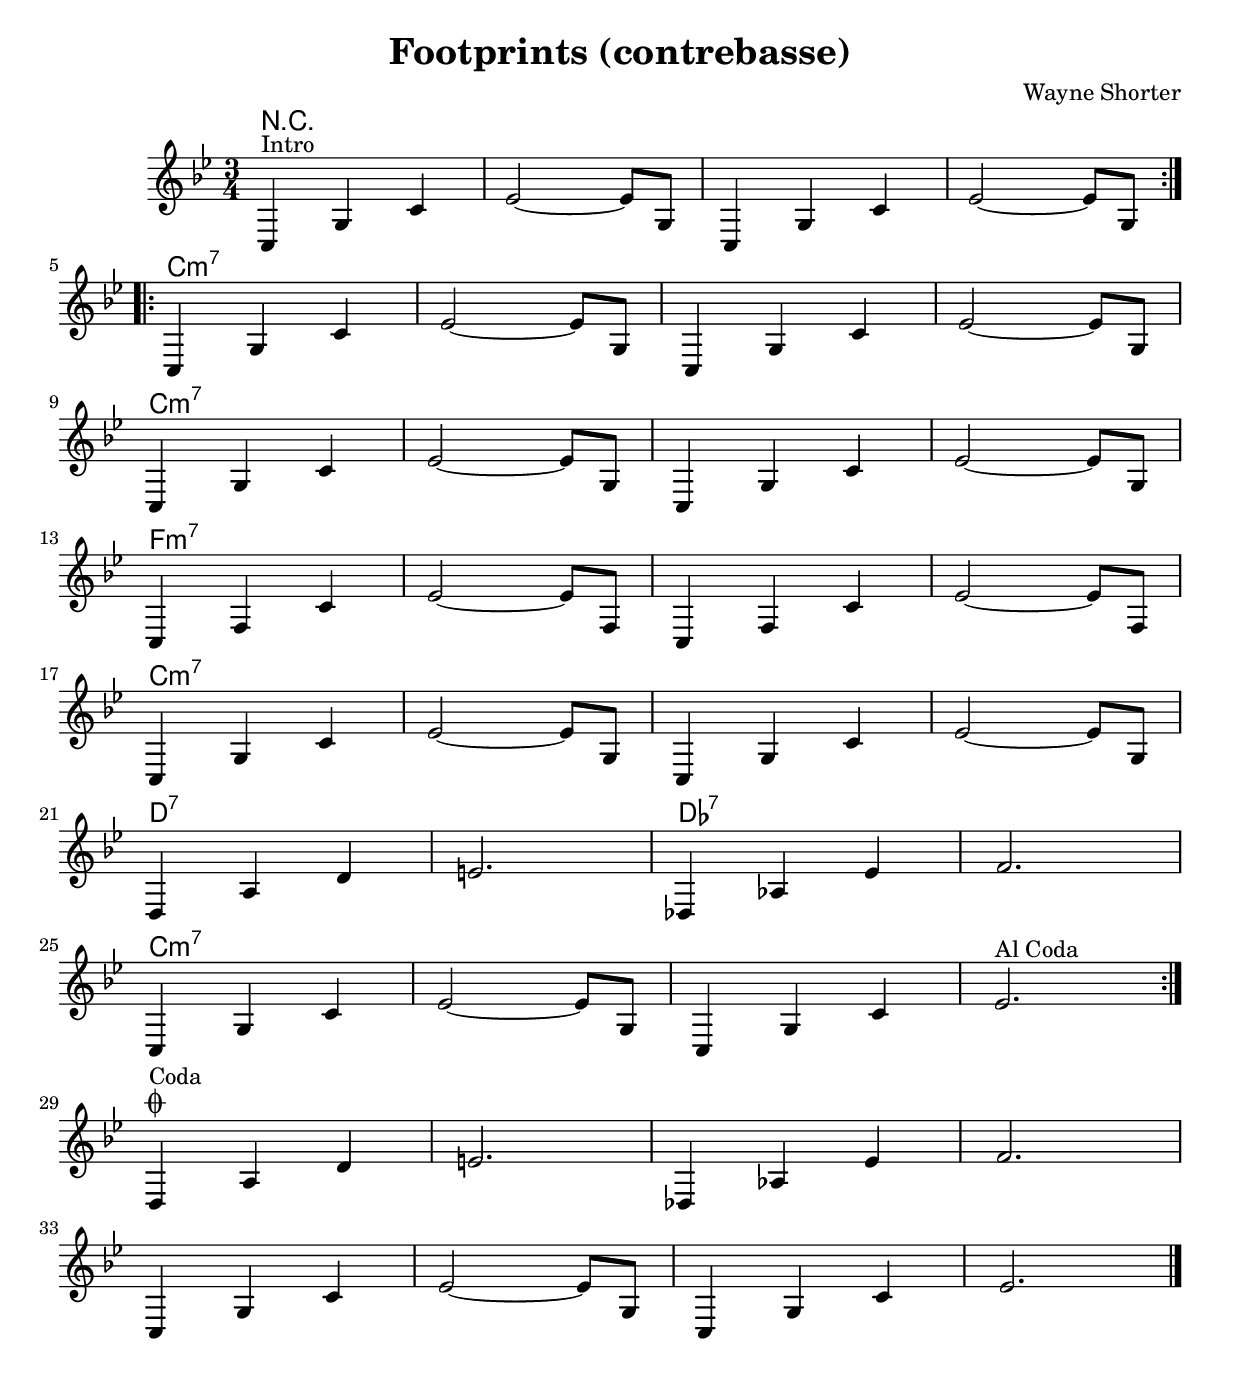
\header{
	composer = "Wayne Shorter"
	title = "Footprints (contrebasse)"
}

\score{

	<<

	\chords{
		r2.*4
		c2.*4:m7 c2.*4:m7
		f2.*4:m7 c2.*4:m7
		d2.*2:7 des2.*2:7
		c2.*4:m7
	}

	\relative{

		\key bes \major
		\time 3/4

		\repeat "volta" 2 {
			c4^\markup{"Intro"} g' c ees2~ ees8 g,
			c,4 g' c ees2~ ees8 g, \break
		}

		\repeat "volta" 5 {
			c,4 g' c ees2~ ees8 g,
			c,4 g' c ees2~ ees8 g, \break
			c,4 g' c ees2~ ees8 g,
			c,4 g' c ees2~ ees8 g, \break
			c,4 f c' ees2~ ees8 f,
			c4 f c' ees2~ ees8 f, \break
			c4 g' c ees2~ ees8 g,
			c,4 g' c ees2~ ees8 g, \break
			d4 a' d e2.
			des,4 aes' ees' f2. \break
			c,4 g' c ees2~ ees8 g,
			c,4 g' c ees2.^\markup{"Al Coda"} \break
		}

		d,4^\markup{"Coda"} \coda a' d e2.
		des,4 aes' ees' f2. \break
		c,4 g' c ees2~ ees8 g,
		c,4 g' c ees2. \bar "|."

	}

	>>

}
			
	